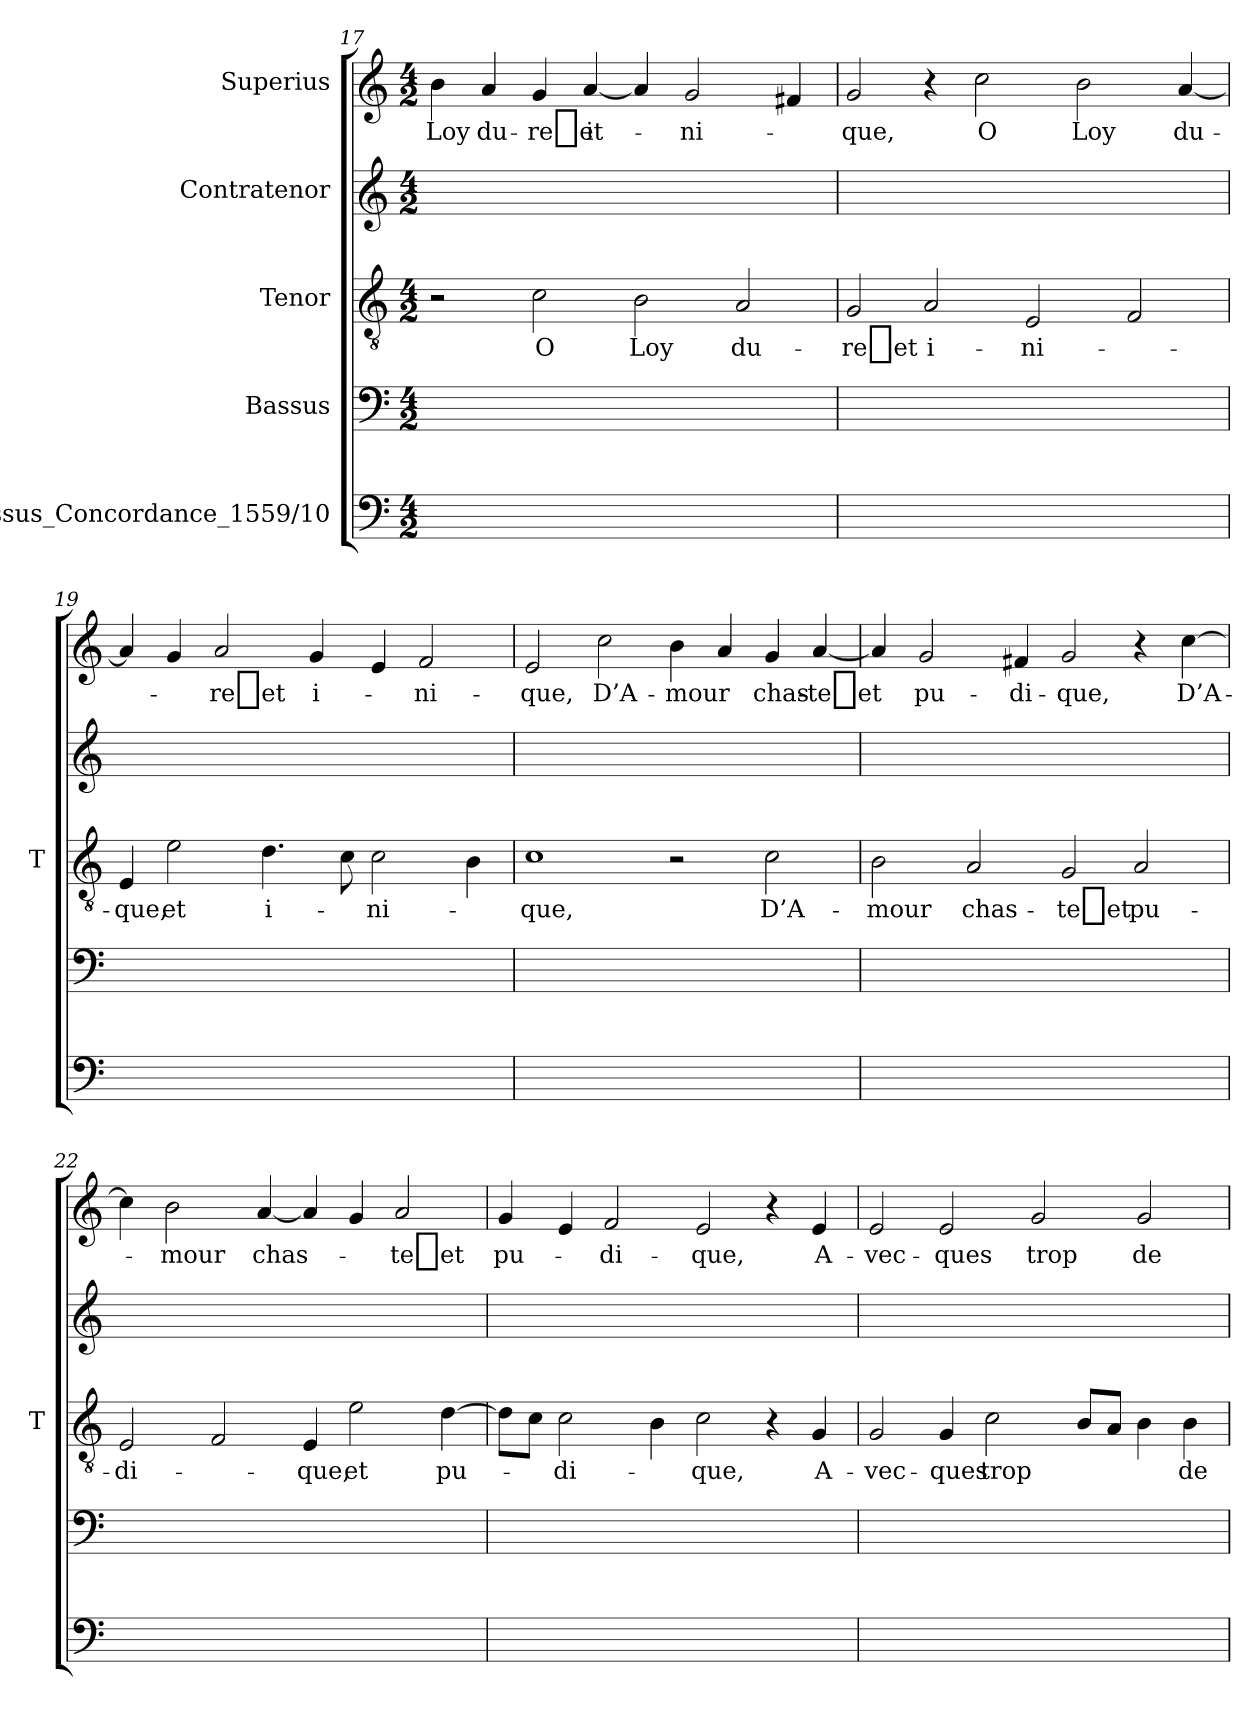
**kern	**kern	**kern	**text	**kern	**kern	**text
*part5	*part4	*part3	*part3	*part2	*part1	*part1
*staff5	*staff4	*staff3	*staff3	*staff2	*staff1	*staff1
*I"Bassus_Concordance_1559/10	*I"Bassus	*I"Tenor	*	*I"Contratenor	*I"Superius	*
*	*	*I'T	*	*	*	*
*clefF4	*clefF4	*clefGv2	*	*clefG2	*clefG2	*
*k[]	*k[]	*k[]	*	*k[]	*k[]	*
*M4/2	*M4/2	*M4/2	*	*M4/2	*M4/2	*
=17	=17	=17	=17	=17	=17	=17
0ryy	0ryy	2r	.	0ryy	4b	-Loy
.	.	.	.	.	4a	du-
.	.	2c	-O	.	4g	-re_et
.	.	.	.	.	[4a	i-
.	.	2B	-Loy	.	4a]	.
.	.	.	.	.	2g	ni-
.	.	2A	du-	.	.	.
.	.	.	.	.	4f#X	.
=18	=18	=18	=18	=18	=18	=18
0ryy	0ryy	2G	-re_et	0ryy	2g	-que,
.	.	2A	i-	.	4r	.
.	.	.	.	.	2cc	-O
.	.	2E	ni-	.	.	.
.	.	.	.	.	2b	-Loy
.	.	2F	.	.	.	.
.	.	.	.	.	[4a	du-
=19	=19	=19	=19	=19	=19	=19
0ryy	0ryy	4E	-que,	0ryy	4a]	.
.	.	2e	-et	.	4g	.
.	.	.	.	.	2a	-re_et
.	.	4.d	i-	.	.	.
.	.	.	.	.	4g	i-
.	.	8c	.	.	.	.
.	.	2c	ni-	.	4e	.
.	.	.	.	.	2f	ni-
.	.	4B	.	.	.	.
=20	=20	=20	=20	=20	=20	=20
0ryy	0ryy	1c	-que,	0ryy	2e	-que,
.	.	.	.	.	2cc	D’A-
.	.	2r	.	.	4b	-mour
.	.	.	.	.	4a	.
.	.	2c	D’A-	.	4g	chas-
.	.	.	.	.	[4a	-te_et
=21	=21	=21	=21	=21	=21	=21
0ryy	0ryy	2B	-mour	0ryy	4a]	.
.	.	.	.	.	2g	pu-
.	.	2A	chas-	.	.	.
.	.	.	.	.	4f#X	di-
.	.	2G	-te_et	.	2g	-que,
.	.	2A	pu-	.	4r	.
.	.	.	.	.	[4cc	D’A-
=22	=22	=22	=22	=22	=22	=22
0ryy	0ryy	2E	di-	0ryy	4cc]	.
.	.	.	.	.	2b	-mour
.	.	2F	.	.	.	.
.	.	.	.	.	[4a	chas-
.	.	4E	-que,	.	4a]	.
.	.	2e	-et	.	4g	.
.	.	.	.	.	2a	-te_et
.	.	[4d	pu-	.	.	.
=23	=23	=23	=23	=23	=23	=23
0ryy	0ryy	8dL]	.	0ryy	4g	pu-
.	.	8cJ	.	.	.	.
.	.	2c	di-	.	4e	.
.	.	.	.	.	2f	di-
.	.	4B	.	.	.	.
.	.	2c	-que,	.	2e	-que,
.	.	4r	.	.	4r	.
.	.	4G	A-	.	4e	A-
=24	=24	=24	=24	=24	=24	=24
0ryy	0ryy	2G	vec-	0ryy	2e	vec-
.	.	4G	-ques	.	2e	-ques
.	.	2c	-trop	.	.	.
.	.	.	.	.	2g	-trop
.	.	8BL	.	.	.	.
.	.	8AJ	.	.	.	.
.	.	4B	.	.	2g	-de
.	.	4B	-de	.	.	.
=	=	=	=	=	=	=
*-	*-	*-	*-	*-	*-	*-
